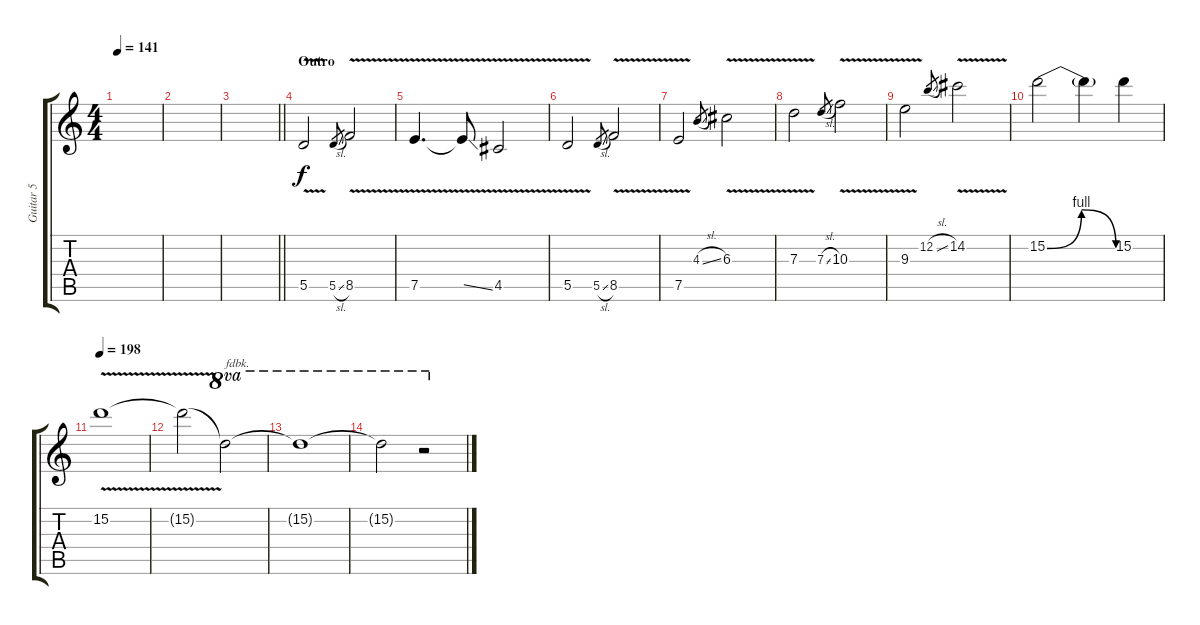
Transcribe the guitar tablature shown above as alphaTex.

\track ("Guitar 5" "Guitar 5") {instrument distortionguitar}
\staff {score tabs}
\tuning (E4 B3 G3 D3 A2 D2) {hide}
\ts (4 4)
\tempo 141
\clef g2
\ks c
|
|
\barLineRight lightlight
|
\section ("" "Outro")
5.5{v}.2 5.5{sl}.8{gr} 8.5{v}.2 |
7.5{v}.4{d} 7.5{ss t}.8 4.5{v}.2 |
5.5{v}.2 5.5{sl}.8{gr} 8.5{v}.2 |
7.5{v}.2 4.3{sl}.8{gr} 6.3{v}.2 |
7.3{v}.2 7.3{sl}.8{gr} 10.3{v}.2 |
9.3{v}.2 12.2{sl}.8{gr} 14.2{v}.2 |
15.2{be (bendrelease 0 0 15 4 15 4 60 0)}.2 15.2{t}.4 15.2.4 |
\tempo 198
15.2{v}.1 |
15.2{t}.2 15.2{t}.2{ot 8va txt "fdbk."} |
15.2{t}.1{ot 8va} |
15.2{t}.2{ot 8va} r.2{ot 8va}
